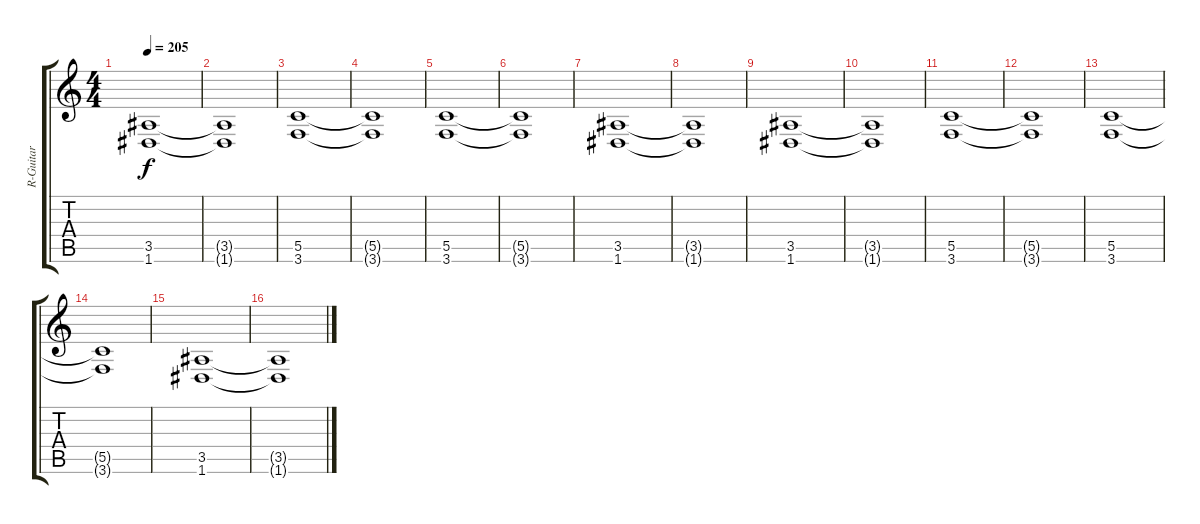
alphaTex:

\track ("R-Guitar" "R-Guitar") {instrument distortionguitar}
\staff {score tabs}
\tuning (D4 A3 F3 C3 G2 D2) {hide}
\ts (4 4)
\tempo 205
\clef g2
\ks c
(3.5 1.6).1{dy f} |
(3.5{t} 1.6{t}).1 |
(5.5 3.6).1 |
(5.5{t} 3.6{t}).1 |
(5.5 3.6).1 |
(5.5{t} 3.6{t}).1 |
(3.5 1.6).1 |
(3.5{t} 1.6{t}).1 |
(3.5 1.6).1 |
(3.5{t} 1.6{t}).1 |
(5.5 3.6).1 |
(5.5{t} 3.6{t}).1 |
(5.5 3.6).1 |
(5.5{t} 3.6{t}).1 |
(3.5 1.6).1 |
(3.5{t} 1.6{t}).1
